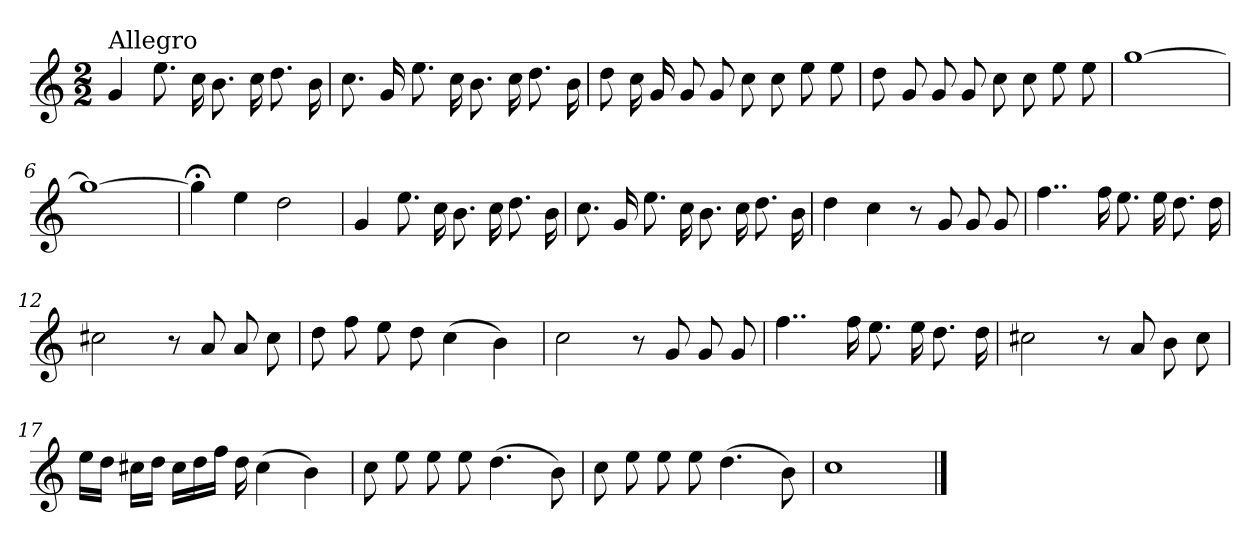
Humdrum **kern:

**kern
*part1
*staff1
*clefG2
*k[]
*C:
*M2/2
=1
!LO:TX:a:t=Allegro
4g/
8.ee\
16cc\
8.b\
16cc\
8.dd\
16b\
=2
8.cc\
16g/
8.ee\
16cc\
8.b\
16cc\
8.dd\
16b\
=3
8dd\
16cc\
16g/
8g/
8g/
8cc\
8cc\
8ee\
8ee\
=4
8dd\
8g/
8g/
8g/
8cc\
8cc\
8ee\
8ee\
!!LO:LB:g=z
=5
[1gg
=6
1gg_
=7
4gg;<\]
4ee\
2dd\
=8
4g/
8.ee\
16cc\
8.b\
16cc\
8.dd\
16b\
=9
8.cc\
16g/
8.ee\
16cc\
8.b\
16cc\
8.dd\
16b\
=10
4dd\
4cc\
8r
8g/
8g/
8g/
!!LO:LB:g=z
=11
4..ff\
16ff\
8.ee\
16ee\
8.dd\
16dd\
=12
2cc#X\
8r
8a/
8a/
8cc#\
=13
8dd\
8ff\
8ee\
8dd\
(>4cc\
4b\)
=14
2cc\
8r
8g/
8g/
8g/
=15
4..ff\
16ff\
8.ee\
16ee\
8.dd\
16dd\
!!LO:LB:g=z
=16
2cc#X\
8r
8a/
8b\
8cc#\
=17
16ee\LL
16dd\JJ
16cc#X\LL
16dd\JJ
16cc#\LL
16dd\
16ff\JJ
16dd\
(>4cc#\
4b\)
=18
8cc\
8ee\
8ee\
8ee\
(>4.dd\
8b\)
=19
8cc\
8ee\
8ee\
8ee\
(>4.dd\
8b\)
=20
1cc
==
*-
